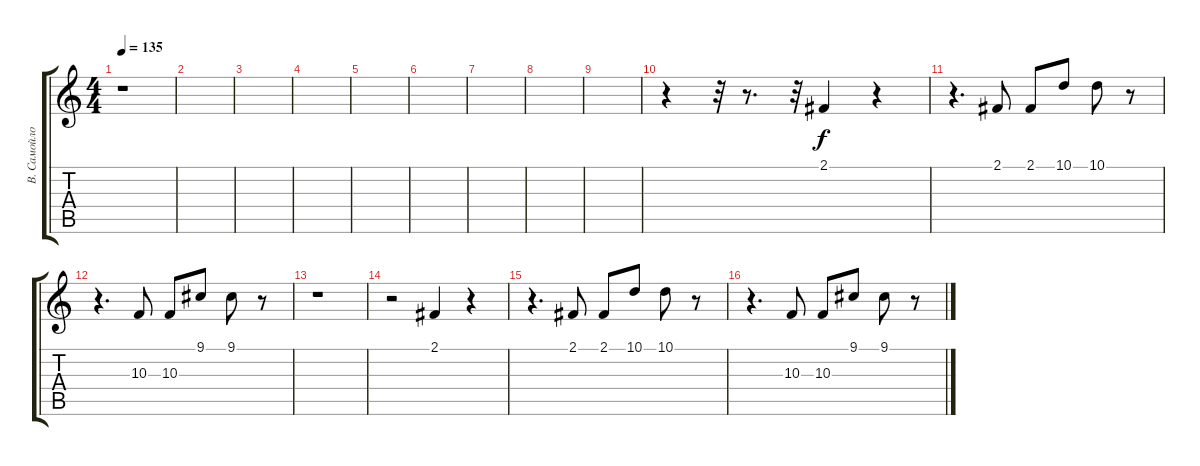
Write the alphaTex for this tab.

\track ("В. Самойлов (вокал)" "В. Самойло") {instrument lead6voice}
\staff {score tabs}
\tuning (E4 B3 G3 D3 A2 E2) {hide}
\ts (4 4)
\tempo 135
\clef g2
\ks c
r.1{dy f} |
|
|
|
|
|
|
|
|
r.4 r.32 r.8{d} r.32 2.1.4 r.4 |
r.4{d} 2.1.8 2.1.8 10.1.8 10.1.8 r.8 |
r.4{d} 10.3.8 10.3.8 9.1.8 9.1.8 r.8 |
r.1 |
r.2 2.1.4 r.4 |
r.4{d} 2.1.8 2.1.8 10.1.8 10.1.8 r.8 |
r.4{d} 10.3.8 10.3.8 9.1.8 9.1.8 r.8
